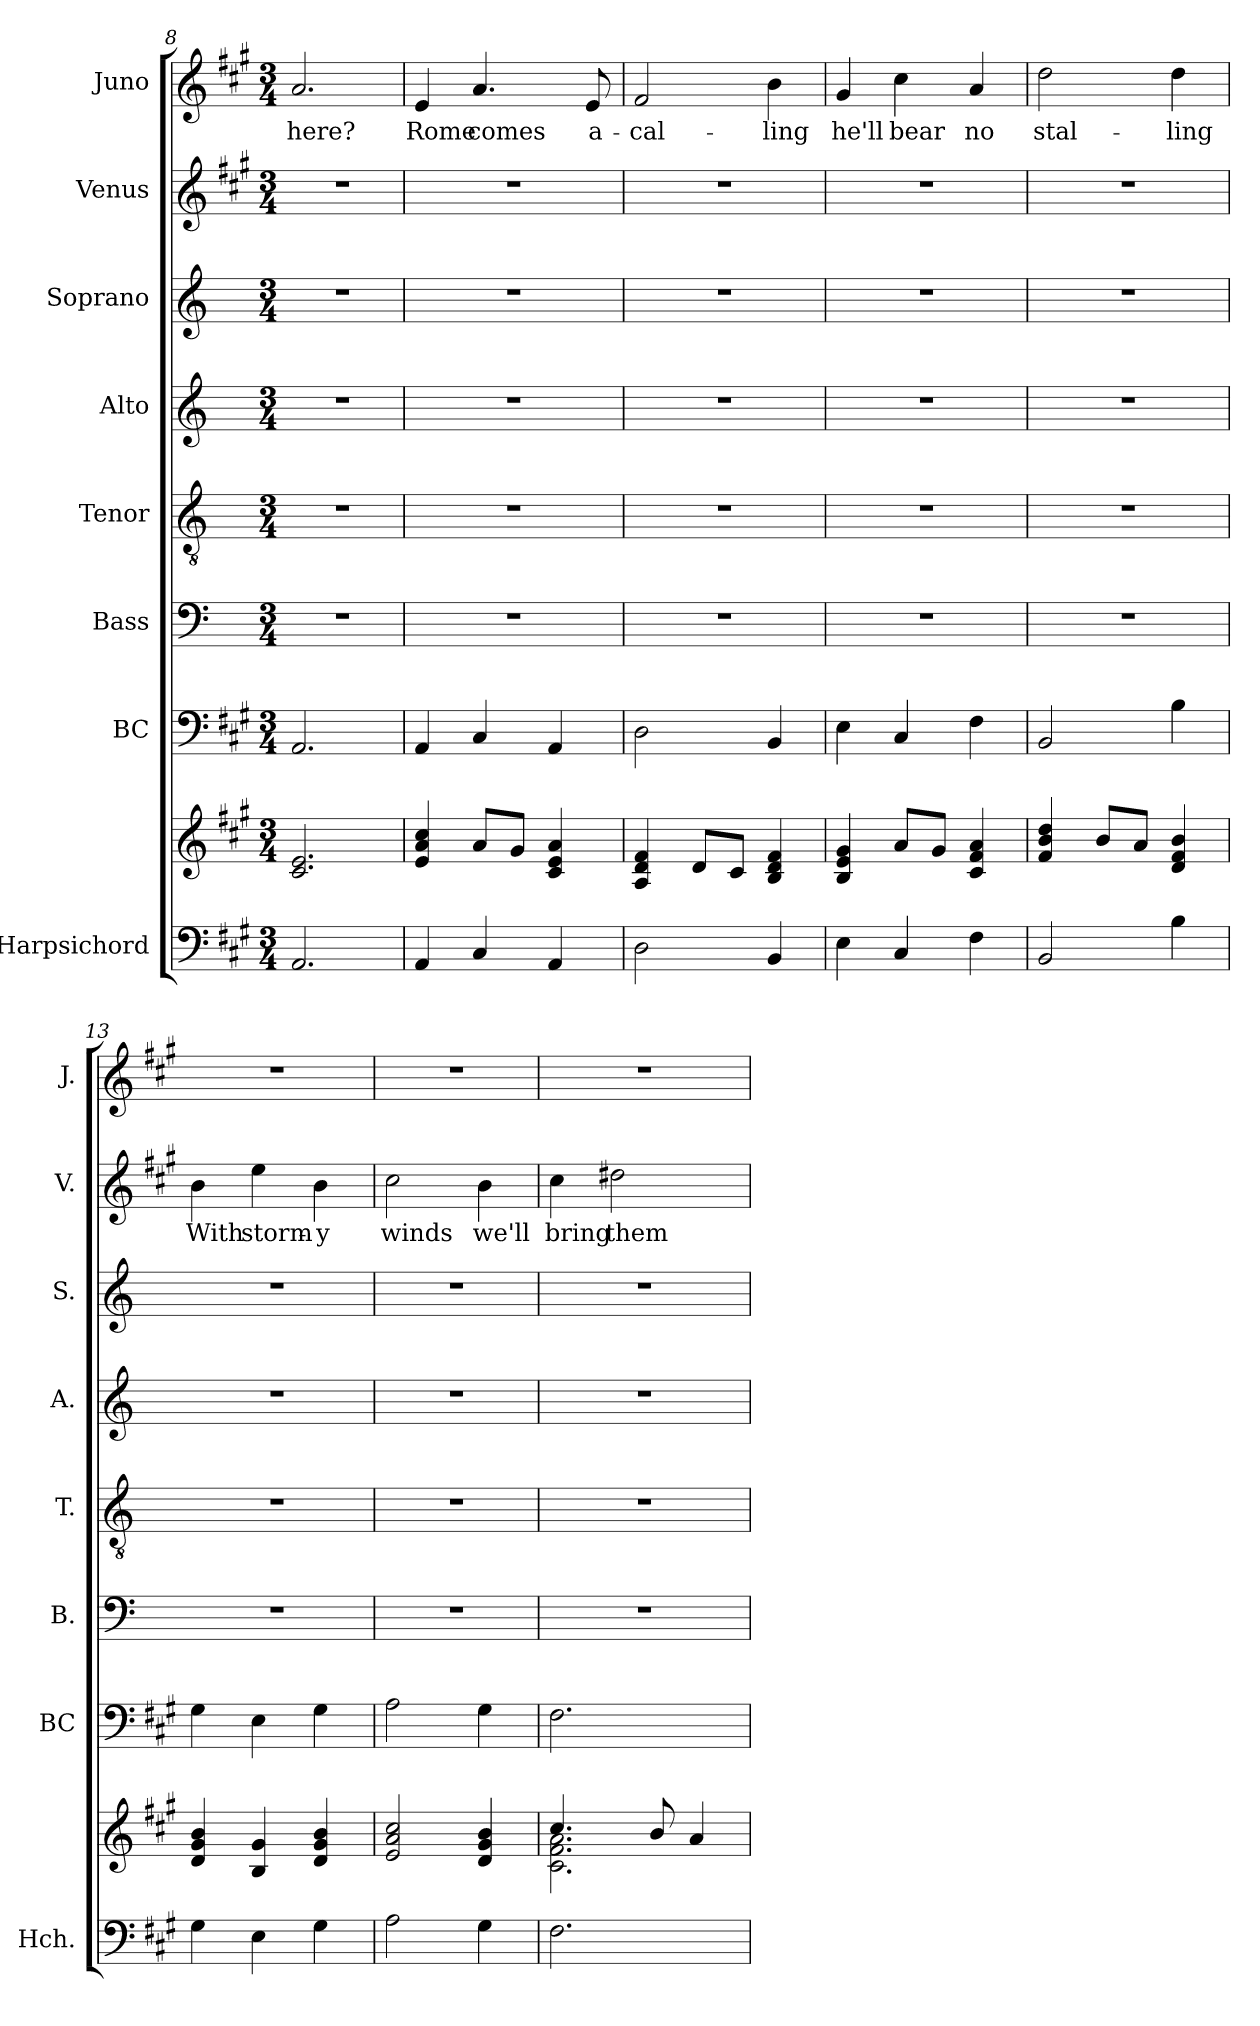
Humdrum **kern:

**kern	**kern	**kern	**kern	**kern	**kern	**kern	**kern	**text	**kern	**text
*part8	*part8	*part7	*part6	*part5	*part4	*part3	*part2	*part2	*part1	*part1
*staff9	*staff8	*staff7	*staff6	*staff5	*staff4	*staff3	*staff2	*staff2	*staff1	*staff1
*I"Harpsichord	*	*I"BC	*I"Bass	*I"Tenor	*I"Alto	*I"Soprano	*I"Venus	*	*I"Juno	*
*I'Hch.	*	*I'BC	*I'B.	*I'T.	*I'A.	*I'S.	*I'V.	*	*I'J.	*
*clefF4	*clefG2	*clefF4	*clefF4	*clefGv2	*clefG2	*clefG2	*clefG2	*	*clefG2	*
*k[f#c#g#]	*k[f#c#g#]	*k[f#c#g#]	*k[]	*k[]	*k[]	*k[]	*k[f#c#g#]	*	*k[f#c#g#]	*
*M3/4	*M3/4	*M3/4	*M3/4	*M3/4	*M3/4	*M3/4	*M3/4	*	*M3/4	*
=8	=8	=8	=8	=8	=8	=8	=8	=8	=8	=8
!	!	!	!	!	!	!	!	!	!	!LO:LY:b
2.AA/	2.c#/ 2.e/	2.AA/	2.r	2.r	2.r	2.r	2.r	.	2.a/	here?
=9	=9	=9	=9	=9	=9	=9	=9	=9	=9	=9
!	!	!	!	!	!	!	!	!	!	!LO:LY:b
4AA/	4e/ 4a/ 4cc#/	4AA/	2.r	2.r	2.r	2.r	2.r	.	4e/	Rome
!	!	!	!	!	!	!	!	!	!	!LO:LY:b
4C#/	8a/L	4C#/	.	.	.	.	.	.	4.a/	comes
.	8g#/J	.	.	.	.	.	.	.	.	.
4AA/	4c#/ 4e/ 4a/	4AA/	.	.	.	.	.	.	.	.
!	!	!	!	!	!	!	!	!	!	!LO:LY:b
.	.	.	.	.	.	.	.	.	8e/	a-
=10	=10	=10	=10	=10	=10	=10	=10	=10	=10	=10
!	!	!	!	!	!	!	!	!	!	!LO:LY:b
2D\	4A/ 4d/ 4f#/	2D\	2.r	2.r	2.r	2.r	2.r	.	2f#/	-cal-
.	8d/L	.	.	.	.	.	.	.	.	.
.	8c#/J	.	.	.	.	.	.	.	.	.
!	!	!	!	!	!	!	!	!	!	!LO:LY:b
4BB/	4B/ 4d/ 4f#/	4BB/	.	.	.	.	.	.	4b\	-ling
=11	=11	=11	=11	=11	=11	=11	=11	=11	=11	=11
!	!	!	!	!	!	!	!	!	!	!LO:LY:b
4E\	4B/ 4e/ 4g#/	4E\	2.r	2.r	2.r	2.r	2.r	.	4g#/	he'll
!	!	!	!	!	!	!	!	!	!	!LO:LY:b
4C#/	8a/L	4C#/	.	.	.	.	.	.	4cc#\	bear
.	8g#/J	.	.	.	.	.	.	.	.	.
!	!	!	!	!	!	!	!	!	!	!LO:LY:b
4F#\	4c#/ 4f#/ 4a/	4F#\	.	.	.	.	.	.	4a/	no
=12	=12	=12	=12	=12	=12	=12	=12	=12	=12	=12
!	!	!	!	!	!	!	!	!	!	!LO:LY:b
2BB/	4f#/ 4b/ 4dd/	2BB/	2.r	2.r	2.r	2.r	2.r	.	2dd\	stal-
.	8b/L	.	.	.	.	.	.	.	.	.
.	8a/J	.	.	.	.	.	.	.	.	.
!	!	!	!	!	!	!	!	!	!	!LO:LY:b
4B\	4d/ 4f#/ 4b/	4B\	.	.	.	.	.	.	4dd\	-ling
!!LO:PB:g=z
=13	=13	=13	=13	=13	=13	=13	=13	=13	=13	=13
!	!	!	!	!	!	!	!	!LO:LY:b	!	!
4G#\	4d/ 4g#/ 4b/	4G#\	2.r	2.r	2.r	2.r	4b\	With	2.r	.
!	!	!	!	!	!	!	!	!LO:LY:b	!	!
4E\	4B/ 4g#/	4E\	.	.	.	.	4ee\	storm-	.	.
!	!	!	!	!	!	!	!	!LO:LY:b	!	!
4G#\	4d/ 4g#/ 4b/	4G#\	.	.	.	.	4b\	-y	.	.
=14	=14	=14	=14	=14	=14	=14	=14	=14	=14	=14
!	!	!	!	!	!	!	!	!LO:LY:b	!	!
2A\	2e/ 2a/ 2cc#/	2A\	2.r	2.r	2.r	2.r	2cc#\	winds	2.r	.
!	!	!	!	!	!	!	!	!LO:LY:b	!	!
4G#\	4d/ 4g#/ 4b/	4G#\	.	.	.	.	4b\	we'll	.	.
=15	=15	=15	=15	=15	=15	=15	=15	=15	=15	=15
*	*^	*	*	*	*	*	*	*	*	*
!	!	!	!	!	!	!	!	!	!LO:LY:b	!	!
2.F#\	4.cc#/	2.c#\ 2.f#\ 2.a\	2.F#\	2.r	2.r	2.r	2.r	4cc#\	bring	2.r	.
!	!	!	!	!	!	!	!	!	!LO:LY:b	!	!
.	.	.	.	.	.	.	.	2dd#X\	them	.	.
.	8b/	.	.	.	.	.	.	.	.	.	.
.	4a/	.	.	.	.	.	.	.	.	.	.
*	*v	*v	*	*	*	*	*	*	*	*	*
=	=	=	=	=	=	=	=	=	=	=
*-	*-	*-	*-	*-	*-	*-	*-	*-	*-	*-
